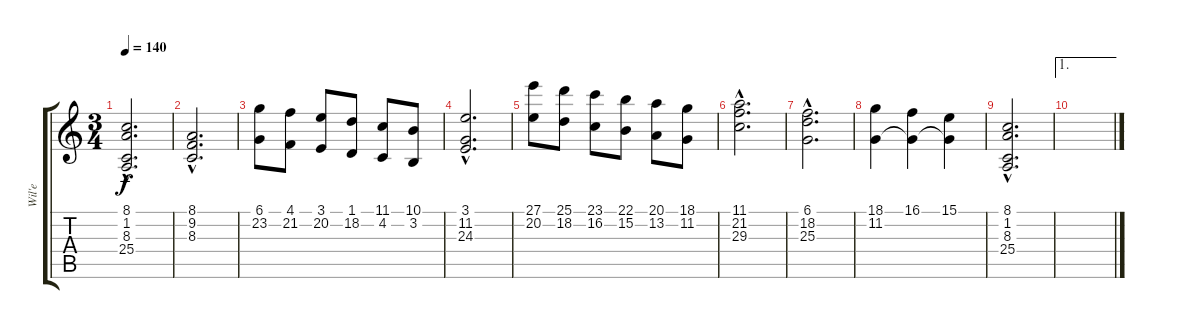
\track ("Wil'e" "Wil'e") {instrument stringensemble1}
\staff {score tabs}
\tuning (Db4 Ab3 E3 B2 Gb2 Db2) {hide}
\ts (3 4)
\tempo 140
\clef g2
\ks c
(8.1{hac} 1.2{hac} 8.3{hac} 25.4{hac}).2{d dy f} |
(8.1{hac} 9.2{hac} 8.3{hac}).2{d} |
(6.1 23.2).8 (4.1 21.2).8 (3.1 20.2).8 (1.1 18.2).8 (11.1 4.2).8 (10.1 3.2).8 |
(3.1{hac} 11.2{hac} 24.3{hac}).2{d} |
(27.1 20.2).8 (25.1 18.2).8 (23.1 16.2).8 (22.1 15.2).8 (20.1 13.2).8 (18.1 11.2).8 |
(11.1{hac} 21.2{hac} 29.3{hac}).2{d} |
(6.1{hac} 18.2{hac} 25.3{hac}).2{d} |
(18.1 11.2).4 (16.1 11.2{t}).4 (15.1 11.2{t}).4 |
(8.1{hac} 1.2{hac} 8.3{hac} 25.4{hac}).2{d} |
\ae 1
